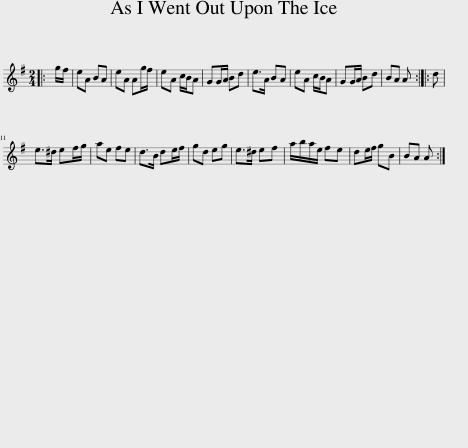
X:1
L:1/8
M:2/4
I:linebreak $
K:G
V:1 treble
V:1
|: g/f/ | eA BA | eA Ag/f/ | eA c/B/A | GG/A/ Bd | %5
 e>A BA | eA c/B/A | GG/A/ Bd | BA A :: d |$ %10
 e>^d ef/g/ | ae fe | d>B de/f/ | gd eg | e>^d ef | %15
 a/b/a/e/ fe | de/f/ gB | BA A :| %18
